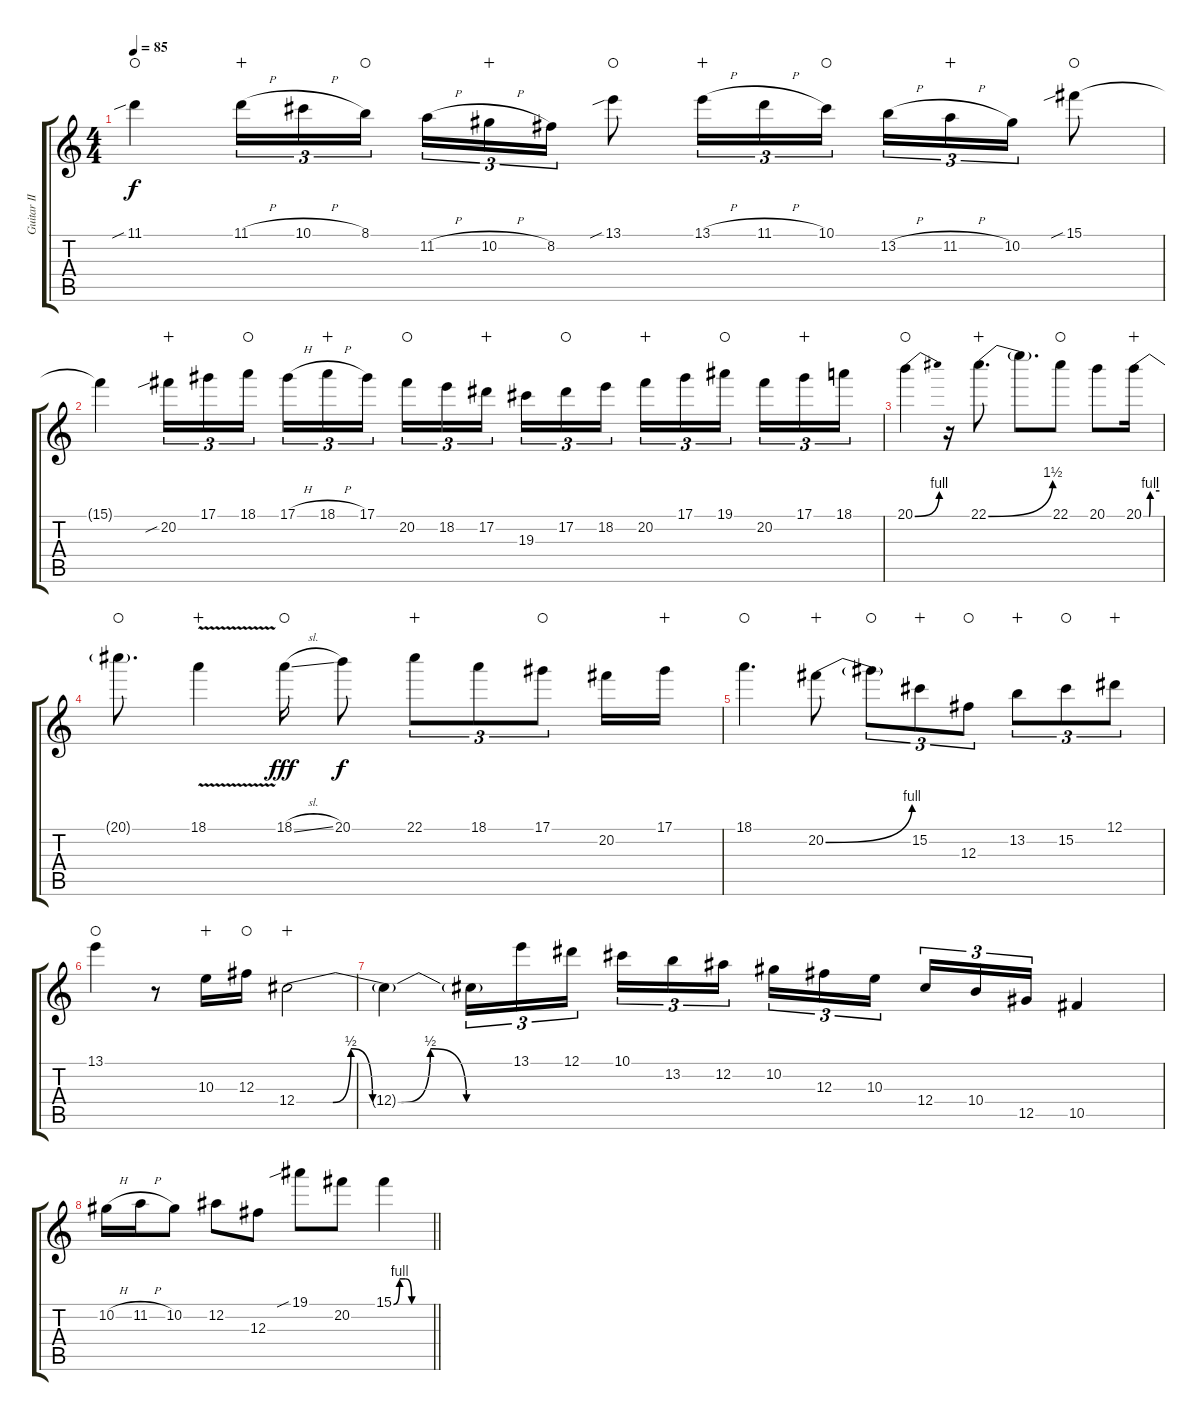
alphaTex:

\track ("Guitar II (Robin Finck)" "Guitar II ") {instrument overdrivenguitar}
\staff {score tabs}
\tuning (Eb4 Bb3 Gb3 Db3 Ab2 Eb2) {hide}
\ts (4 4)
\tempo 85
\clef g2
\ks c
11.1{sib}.4{dy f waho} 11.1{h}.16{tu (3 2) wahc} 10.1{h}.16{tu (3 2)} 8.1.16{tu (3 2) waho beam splitsecondary} 11.2{h}.16{tu (3 2)} 10.2{h}.16{tu (3 2) wahc} 8.2.16{tu (3 2)} 13.1{sib}.8{waho} 13.1{h}.16{tu (3 2) wahc} 11.1{h}.16{tu (3 2)} 10.1.16{tu (3 2) waho} 13.2{h}.16{tu (3 2)} 11.2{h}.16{tu (3 2) wahc} 10.2.16{tu (3 2)} 15.1{sib}.8{waho} |
15.1{t}.4 20.2{sib}.16{tu (3 2) wahc} 17.1.16{tu (3 2)} 18.1.16{tu (3 2) waho beam splitsecondary} 17.1{h}.16{tu (3 2)} 18.1{h}.16{tu (3 2) wahc} 17.1.16{tu (3 2)} 20.2.16{tu (3 2) waho} 18.2.16{tu (3 2)} 17.2.16{tu (3 2) wahc beam splitsecondary} 19.3.16{tu (3 2)} 17.2.16{tu (3 2) waho} 18.2.16{tu (3 2)} 20.2.16{tu (3 2) wahc} 17.1.16{tu (3 2)} 19.1.16{tu (3 2) waho beam splitsecondary} 20.2.16{tu (3 2)} 17.1.16{tu (3 2) wahc} 18.1.16{tu (3 2)} |
20.1{be (bend 0 0 60 4)}.4{waho} r.16 22.1{be (bend 0 0 60 6)}.8{d wahc} 22.1{t}.8{d} 22.1.8{waho} 20.1.8 20.1{be (custom 0 0 15 0 21 0 25 4 60 4)}.16{wahc} |
20.1{t}.8{d waho} 18.1{v}.4{wahc} 18.1{sl}.16{dy fff waho} 20.1.8{dy f} 22.1.8{tu (3 2) wahc} 18.1.8{tu (3 2)} 17.1.8{tu (3 2) waho} 20.2.16 17.1.16{wahc} |
18.1.4{d waho} 20.2{be (bend 0 0 60 4)}.8{wahc} 20.2{t}.8{tu (3 2) waho} 15.2.8{tu (3 2) wahc} 12.3.8{tu (3 2) waho} 13.2.8{tu (3 2) wahc} 15.2.8{tu (3 2) waho} 12.1.8{tu (3 2) wahc} |
13.1.4{waho} r.8 10.3.16{wahc} 12.3.16{waho} 12.4{be (custom 0 0 10 0 15 2 21 0 29 0 37 2 47 0 57 0 60 0)}.2{wahc} |
12.4{t}.4 12.4{t}.16{tu (3 2)} 13.1.16{tu (3 2)} 12.1.16{tu (3 2) beam splitsecondary} 10.1.16{tu (3 2)} 13.2.16{tu (3 2)} 12.2.16{tu (3 2)} 10.2.16{tu (3 2)} 12.3.16{tu (3 2)} 10.3.16{tu (3 2) beam splitsecondary} 12.4.16{tu (3 2)} 10.4.16{tu (3 2)} 12.5.16{tu (3 2)} 10.5.4 |
\barLineRight lightlight
10.2{h}.16 11.2{h}.16 10.2.8 12.2.8 12.3.8 19.1{sib}.8 20.2.8 15.1{be (custom 0 0 10 4 20 4 30 0 60 0)}.4
